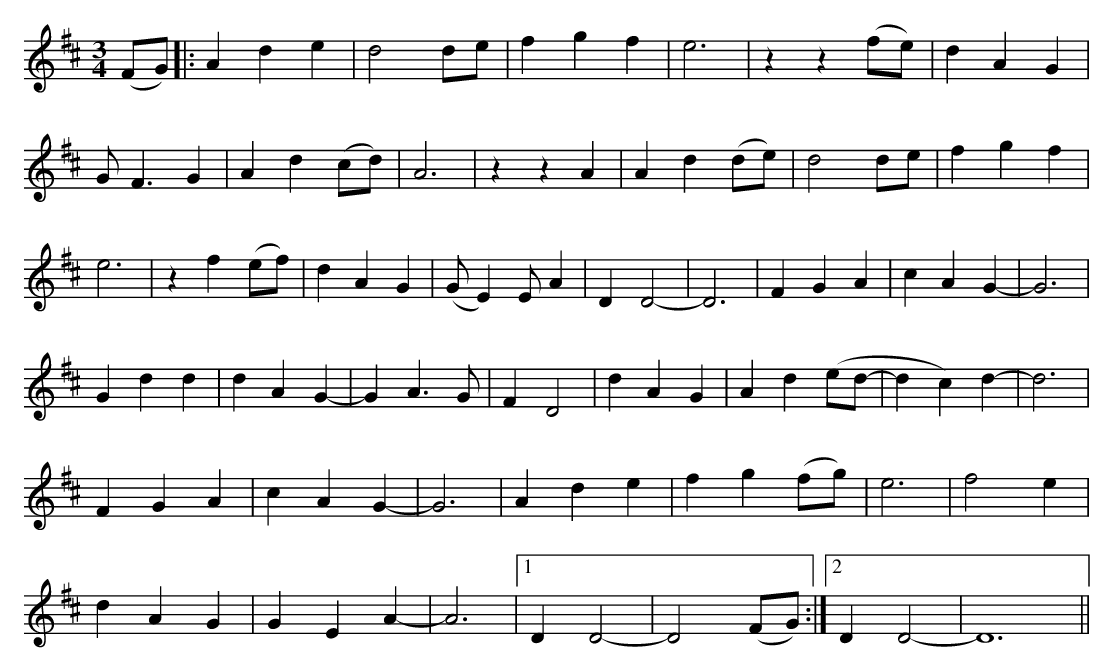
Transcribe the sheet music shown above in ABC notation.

X:1
M:3/4
K:D
(FG)|: A2d2e2| d4 de| f2g2f2| e6|z2z2 (fe)| d2A2G2|
 GF3G2| A2d2(cd)| A6|z2 z2 A2| A2d2(de)| d4 de| f2g2f2|
 e6|z2 f2(ef)| d2A2G2| (GE2)EA2| D2D4-|D6| F2G2A2| c2A2G2-|G6|
 G2d2d2| d2A2G2-|G2A3G| F2D4| d2A2G2| A2d2(ed-| d2c2)d2-|d6|
 F2G2A2| c2A2G2-|G6| A2d2e2| f2g2(fg)| e6|f4e2|
 d2A2G2|G2E2A2-|A6|1 D2D4-|D4 (FG):|2 D2D4-|D12||
